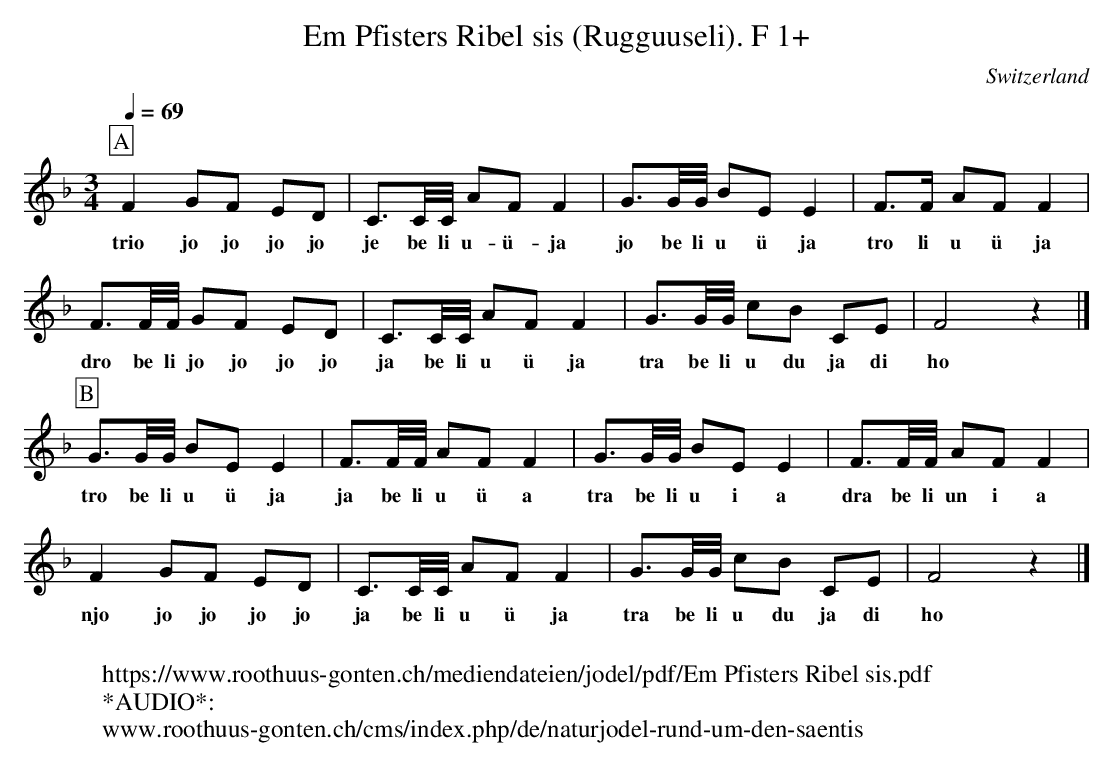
X:1
T:Em Pfisters Ribel sis (Rugguuseli). F 1+
Q:1/4=69
M:3/4
L:1/8
O:Switzerland
K:F major
[P:A] F2 GF ED | C>C/2C/4 AF F2 | G>G/2G/4 BE E2 | F>F AF F2 |
w:trio jo jo jo jo je be li u-ü-ja jo be li u ü ja tro li u ü ja
F>F/2F/4 GF ED | C>C/2C/4 AF F2 | G>G/2G/4 cB CE | F4 z2 |]
w:dro be li jo jo jo jo ja be li u ü ja tra be li u du ja di ho
[P:B] G>G/2G/4 BE E2 | F>F/2F/4 AF F2 | G>G/2G/4 BEE2 | F>F/2F/4 AF F2 |
w:tro be li u ü ja ja be li u ü a  tra be li u i a dra be li un i a
F2 GF ED | C>C/2C/4 AF F2 | G>G/2G/4 cB CE | F4z2 |]
w:njo jo jo jo jo  ja be li u ü ja  tra be li u du ja di  ho
W:
W:https://www.roothuus-gonten.ch/mediendateien/jodel/pdf/Em Pfisters Ribel sis.pdf
W:*AUDIO*:
W:www.roothuus-gonten.ch/cms/index.php/de/naturjodel-rund-um-den-saentis
